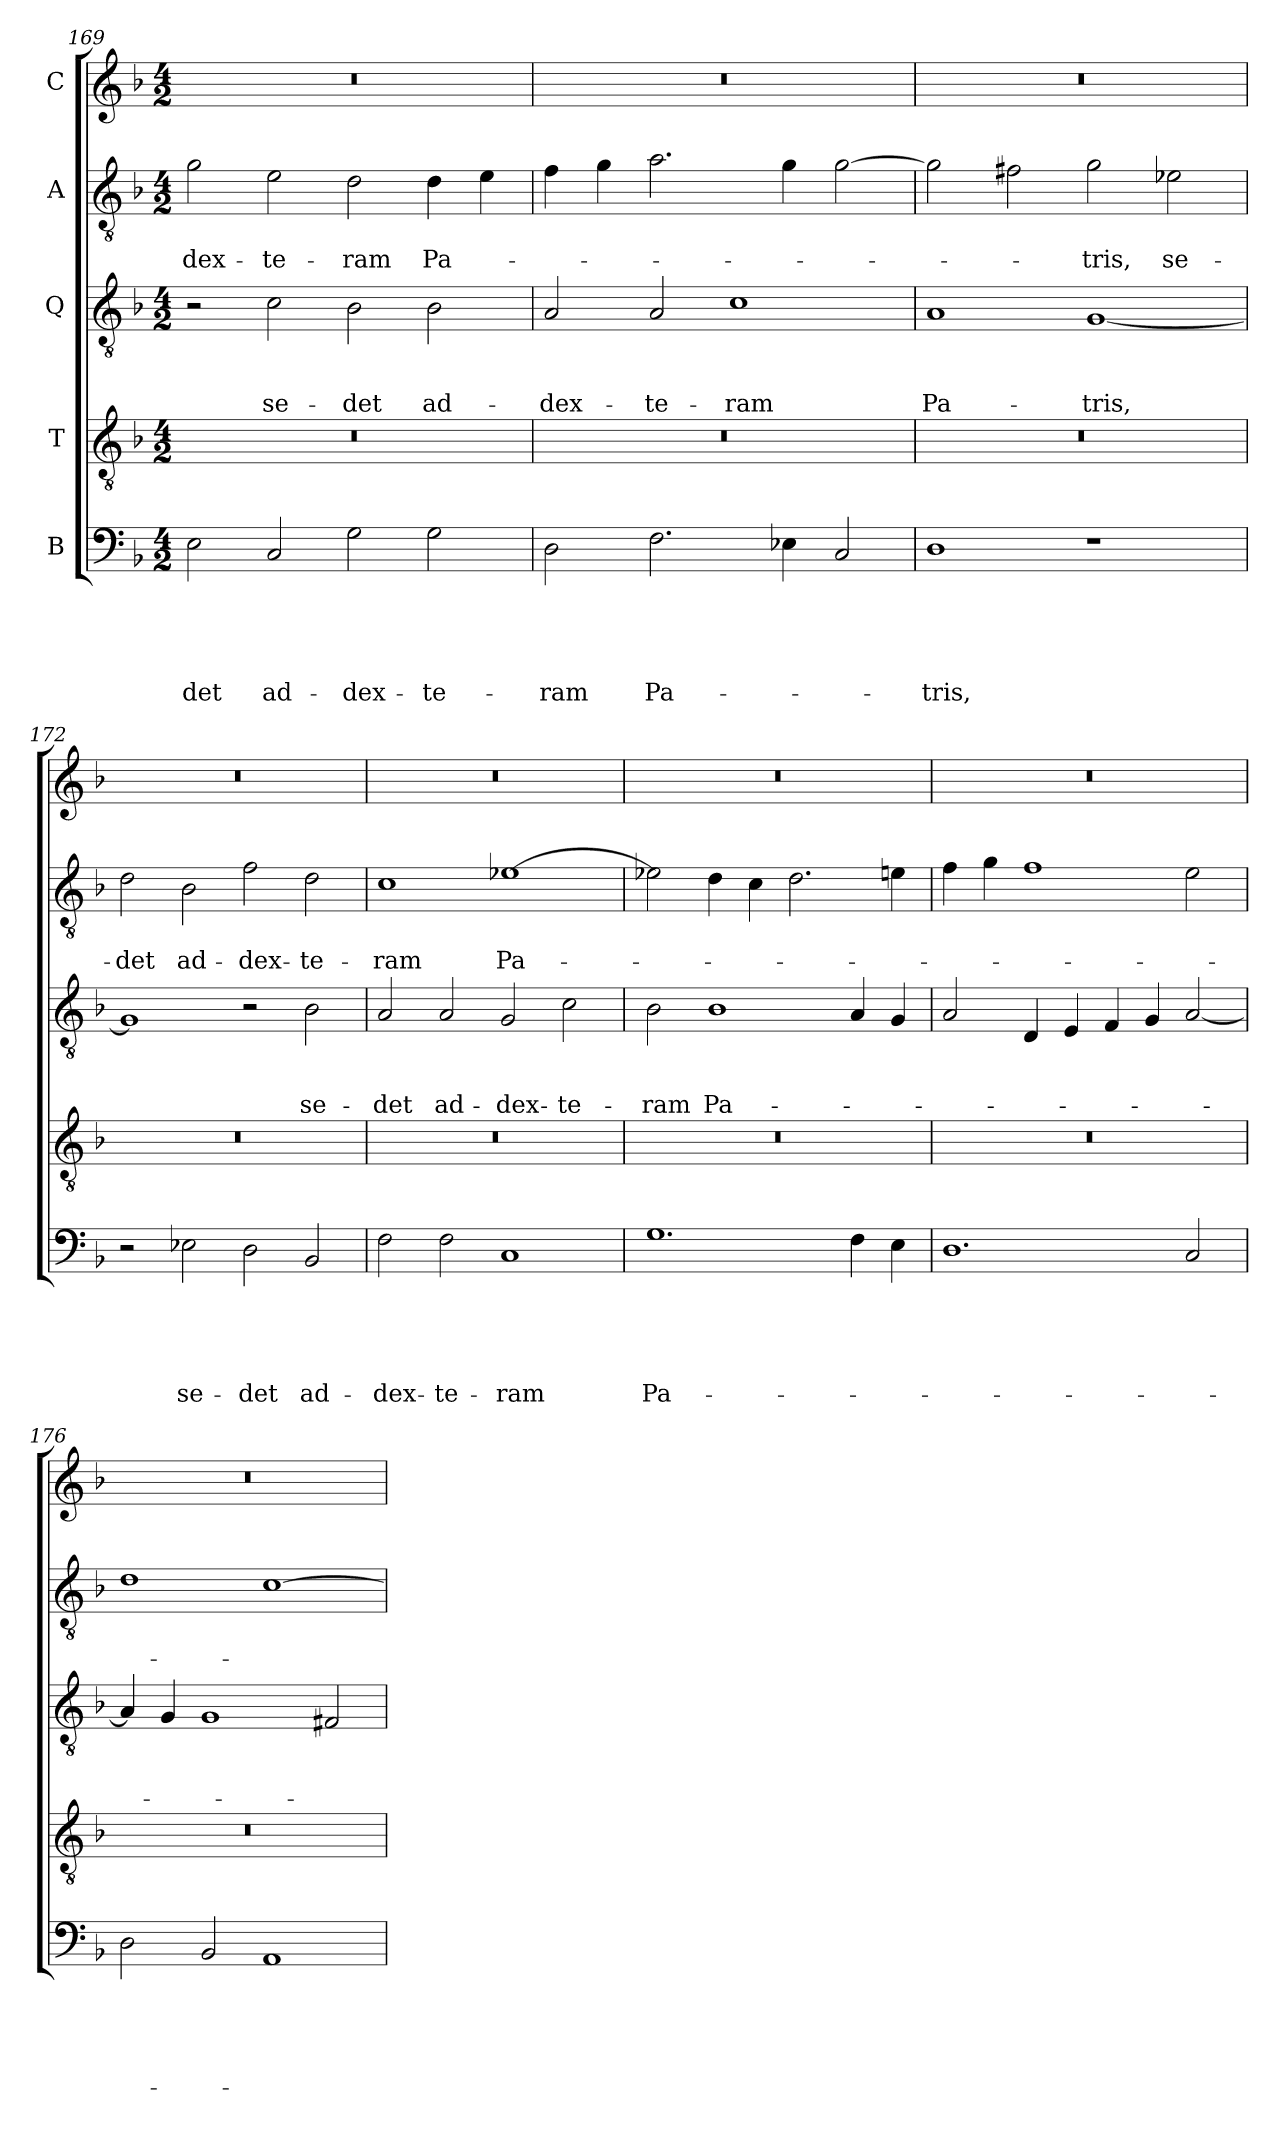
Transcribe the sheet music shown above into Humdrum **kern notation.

**kern	**text	**text	**text	**text	**text	**kern	**kern	**text	**text	**text	**kern	**text	**text	**kern
*part5	*part5	*part5	*part5	*part5	*part5	*part4	*part3	*part3	*part3	*part3	*part2	*part2	*part2	*part1
*staff5	*staff5	*staff5	*staff5	*staff5	*staff5	*staff4	*staff3	*staff3	*staff3	*staff3	*staff2	*staff2	*staff2	*staff1
*I"B	*	*	*	*	*	*I"T	*I"Q	*	*	*	*I"A	*	*	*I"C
*clefF4	*	*	*	*	*	*clefGv2	*clefGv2	*	*	*	*clefGv2	*	*	*clefG2
*k[b-]	*	*	*	*	*	*k[b-]	*k[b-]	*	*	*	*k[b-]	*	*	*k[b-]
*M4/2	*	*	*	*	*	*M4/2	*M4/2	*	*	*	*M4/2	*	*	*M4/2
=169	=169	=169	=169	=169	=169	=169	=169	=169	=169	=169	=169	=169	=169	=169
2E\	.	.	.	.	-det	0r	2r	.	.	.	2g\	.	dex-	0r
2C/	.	.	.	.	ad-	.	2c\	.	.	se-	2e\	.	-te-	.
2G\	.	.	.	.	dex-	.	2B-\	.	.	-det	2d\	.	-ram	.
2G\	.	.	.	.	-te-	.	2B-\	.	.	ad-	4d\	.	Pa-	.
.	.	.	.	.	.	.	.	.	.	.	4e\	.	.	.
=170	=170	=170	=170	=170	=170	=170	=170	=170	=170	=170	=170	=170	=170	=170
2D\	.	.	.	.	-ram	0r	2A/	.	.	dex-	4f\	.	.	0r
.	.	.	.	.	.	.	.	.	.	.	4g\	.	.	.
2.F\	.	.	.	.	Pa-	.	2A/	.	.	-te-	2.a\	.	.	.
.	.	.	.	.	.	.	1c\	.	.	-ram	.	.	.	.
4E-X\	.	.	.	.	.	.	.	.	.	.	4g\	.	.	.
2C/	.	.	.	.	.	.	.	.	.	.	[2g\	.	.	.
=171	=171	=171	=171	=171	=171	=171	=171	=171	=171	=171	=171	=171	=171	=171
1D\	.	.	.	.	-tris,	0r	1A/	.	.	Pa-	2g\]	.	.	0r
.	.	.	.	.	.	.	.	.	.	.	2f#X\	.	.	.
1r	.	.	.	.	.	.	[1G/	.	.	-tris,	2g\	.	-tris,	.
.	.	.	.	.	.	.	.	.	.	.	2e-X\	.	se-	.
=172	=172	=172	=172	=172	=172	=172	=172	=172	=172	=172	=172	=172	=172	=172
2r	.	.	.	.	.	0r	1G/]	.	.	.	2d\	.	-det	0r
2E-X\	.	.	.	.	se-	.	.	.	.	.	2B-\	.	ad-	.
2D\	.	.	.	.	-det	.	2r	.	.	.	2f\	.	dex-	.
2BB-/	.	.	.	.	ad-	.	2B-\	.	.	se-	2d\	.	-te-	.
=173	=173	=173	=173	=173	=173	=173	=173	=173	=173	=173	=173	=173	=173	=173
2F\	.	.	.	.	dex-	0r	2A/	.	.	-det	1c\	.	-ram	0r
2F\	.	.	.	.	-te-	.	2A/	.	.	ad-	.	.	.	.
1C/	.	.	.	.	-ram	.	2G/	.	.	dex-	[1e-X\	.	Pa-	.
.	.	.	.	.	.	.	2c\	.	.	-te-	.	.	.	.
=174	=174	=174	=174	=174	=174	=174	=174	=174	=174	=174	=174	=174	=174	=174
1.G\	.	.	.	.	Pa-	0r	2B-\	.	.	-ram	2e-X\]	.	.	0r
.	.	.	.	.	.	.	1B-\	.	.	Pa-	4d\	.	.	.
.	.	.	.	.	.	.	.	.	.	.	4c\	.	.	.
.	.	.	.	.	.	.	.	.	.	.	2.d\	.	.	.
4F\	.	.	.	.	.	.	4A/	.	.	.	.	.	.	.
4E\	.	.	.	.	.	.	4G/	.	.	.	4en\	.	.	.
=175	=175	=175	=175	=175	=175	=175	=175	=175	=175	=175	=175	=175	=175	=175
1.D\	.	.	.	.	.	0r	2A/	.	.	.	4f\	.	.	0r
.	.	.	.	.	.	.	.	.	.	.	4g\	.	.	.
.	.	.	.	.	.	.	4D/	.	.	.	1f\	.	.	.
.	.	.	.	.	.	.	4E/	.	.	.	.	.	.	.
.	.	.	.	.	.	.	4F/	.	.	.	.	.	.	.
.	.	.	.	.	.	.	4G/	.	.	.	.	.	.	.
2C/	.	.	.	.	.	.	[2A/	.	.	.	2e\	.	.	.
=176	=176	=176	=176	=176	=176	=176	=176	=176	=176	=176	=176	=176	=176	=176
2D\	.	.	.	.	.	0r	4A/]	.	.	.	1d\	.	.	0r
.	.	.	.	.	.	.	4G/	.	.	.	.	.	.	.
2BB-/	.	.	.	.	.	.	1G/	.	.	.	.	.	.	.
1AA/	.	.	.	.	.	.	.	.	.	.	[1c\	.	.	.
.	.	.	.	.	.	.	2F#X/	.	.	.	.	.	.	.
=	=	=	=	=	=	=	=	=	=	=	=	=	=	=
*-	*-	*-	*-	*-	*-	*-	*-	*-	*-	*-	*-	*-	*-	*-
